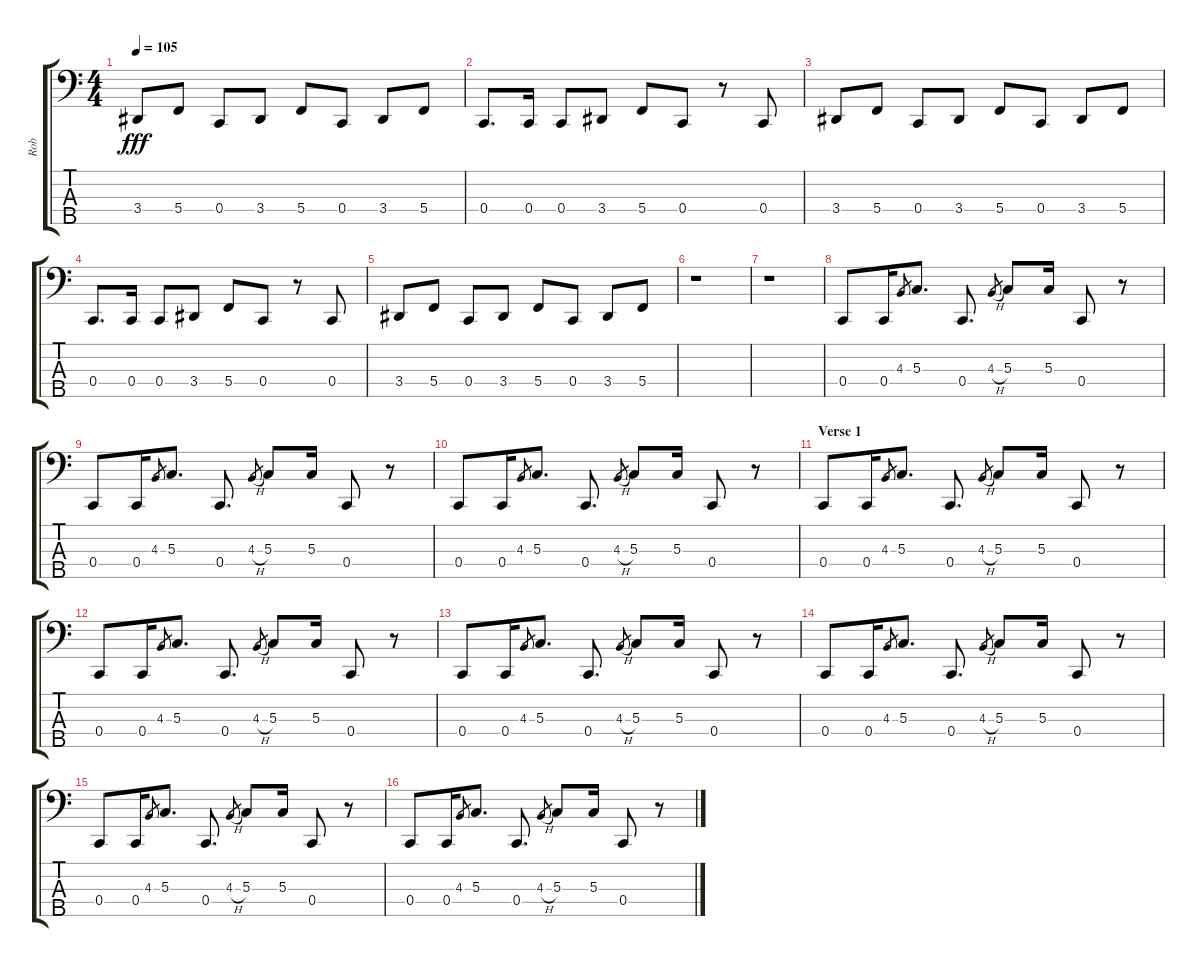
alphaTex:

\track ("Rob" "Rob") {instrument electricbassfinger}
\staff {score tabs}
\tuning (F2 C2 G1 C1 G0) {hide}
\ts (4 4)
\tempo 105
\clef f4
\ks c
3.4.8{dy fff} 5.4.8 0.4.8 3.4.8 5.4.8 0.4.8 3.4.8 5.4.8 |
0.4.8{d} 0.4.16 0.4.8 3.4.8 5.4.8 0.4.8 r.8 0.4.8 |
3.4.8 5.4.8 0.4.8 3.4.8 5.4.8 0.4.8 3.4.8 5.4.8 |
0.4.8{d} 0.4.16 0.4.8 3.4.8 5.4.8 0.4.8 r.8 0.4.8 |
3.4.8 5.4.8 0.4.8 3.4.8 5.4.8 0.4.8 3.4.8 5.4.8 |
r.1 |
r.1 |
0.4.8 0.4.16 4.3.8{gr} 5.3.8{d} 0.4.8{d} 4.3{h}.8{gr} 5.3.8 5.3.16 0.4.8 r.8 |
0.4.8 0.4.16 4.3.8{gr} 5.3.8{d} 0.4.8{d} 4.3{h}.8{gr} 5.3.8 5.3.16 0.4.8 r.8 |
0.4.8 0.4.16 4.3.8{gr} 5.3.8{d} 0.4.8{d} 4.3{h}.8{gr} 5.3.8 5.3.16 0.4.8 r.8 |
\section ("" "Verse 1")
0.4.8 0.4.16 4.3.8{gr} 5.3.8{d} 0.4.8{d} 4.3{h}.8{gr} 5.3.8 5.3.16 0.4.8 r.8 |
0.4.8 0.4.16 4.3.8{gr} 5.3.8{d} 0.4.8{d} 4.3{h}.8{gr} 5.3.8 5.3.16 0.4.8 r.8 |
0.4.8 0.4.16 4.3.8{gr} 5.3.8{d} 0.4.8{d} 4.3{h}.8{gr} 5.3.8 5.3.16 0.4.8 r.8 |
0.4.8 0.4.16 4.3.8{gr} 5.3.8{d} 0.4.8{d} 4.3{h}.8{gr} 5.3.8 5.3.16 0.4.8 r.8 |
0.4.8 0.4.16 4.3.8{gr} 5.3.8{d} 0.4.8{d} 4.3{h}.8{gr} 5.3.8 5.3.16 0.4.8 r.8 |
0.4.8 0.4.16 4.3.8{gr} 5.3.8{d} 0.4.8{d} 4.3{h}.8{gr} 5.3.8 5.3.16 0.4.8 r.8
